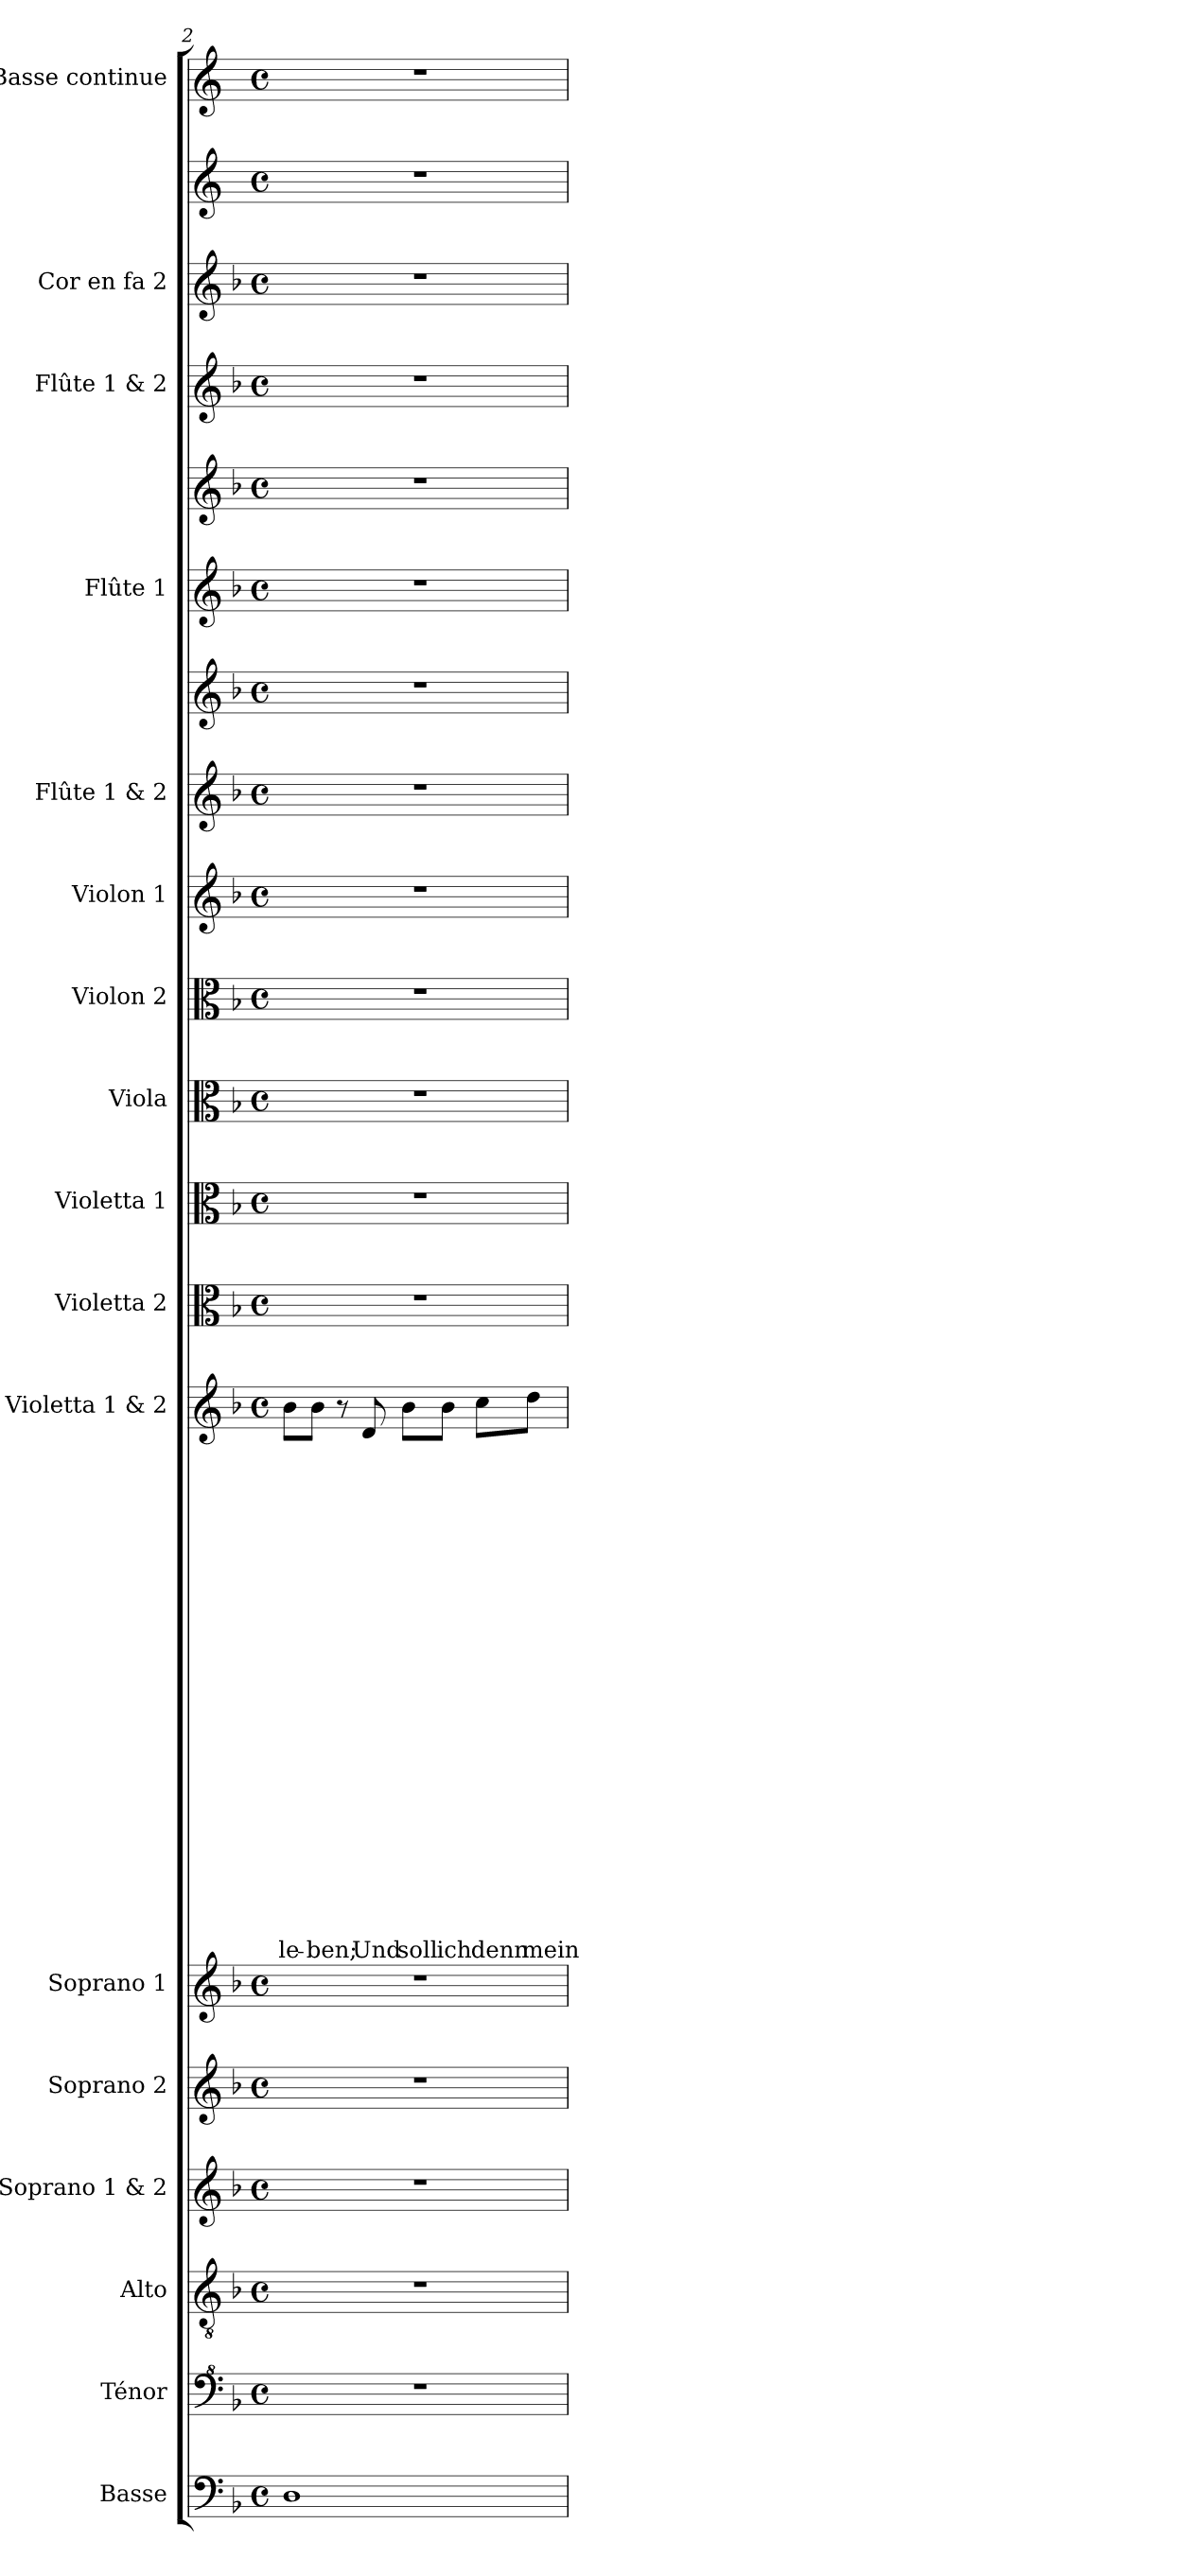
**kern	**kern	**kern	**kern	**kern	**kern	**kern	**text	**text	**text	**text	**text	**text	**text	**text	**text	**text	**text	**text	**text	**text	**text	**text	**text	**text	**text	**text	**text	**text	**text	**kern	**kern	**kern	**kern	**kern	**kern	**kern	**kern	**kern	**kern	**kern	**kern	**kern
*part17	*part16	*part15	*part14	*part13	*part12	*part11	*part11	*part11	*part11	*part11	*part11	*part11	*part11	*part11	*part11	*part11	*part11	*part11	*part11	*part11	*part11	*part11	*part11	*part11	*part11	*part11	*part11	*part11	*part11	*part10	*part9	*part8	*part7	*part6	*part5	*part5	*part4	*part4	*part3	*part2	*part2	*part1
*staff20	*staff19	*staff18	*staff17	*staff16	*staff15	*staff14	*staff14	*staff14	*staff14	*staff14	*staff14	*staff14	*staff14	*staff14	*staff14	*staff14	*staff14	*staff14	*staff14	*staff14	*staff14	*staff14	*staff14	*staff14	*staff14	*staff14	*staff14	*staff14	*staff14	*staff13	*staff12	*staff11	*staff10	*staff9	*staff8	*staff7	*staff6	*staff5	*staff4	*staff3	*staff2	*staff1
*I"Basse	*I"Ténor	*I"Alto	*I"Soprano 1 & 2	*I"Soprano 2	*I"Soprano 1	*I"Violetta 1 & 2	*	*	*	*	*	*	*	*	*	*	*	*	*	*	*	*	*	*	*	*	*	*	*	*I"Violetta 2	*I"Violetta 1	*I"Viola	*I"Violon 2	*I"Violon 1	*I"Flûte 1 & 2	*	*I"Flûte 1	*	*I"Flûte 1 & 2	*I"Cor en fa 2	*	*I"Basse continue
*I'Bas	*I'T	*I'A	*I'Pno	*I'S 2	*I'S 1	*	*	*	*	*	*	*	*	*	*	*	*	*	*	*	*	*	*	*	*	*	*	*	*	*I'Vta 2	*I'Vta 1	*I'Vla	*I'Vln 2	*I'Vln 1	*I'Vln 1	*	*I'Fl 1	*	*	*I'Cor 2	*	*I'BC
*clefF4	*clefF^4	*clefGv2	*clefG2	*clefG2	*clefG2	*clefG2	*	*	*	*	*	*	*	*	*	*	*	*	*	*	*	*	*	*	*	*	*	*	*	*clefC3	*clefC3	*clefC3	*clefC3	*clefG2	*clefG2	*clefG2	*clefG2	*clefG2	*clefG2	*clefG2	*clefG2	*clefG2
*ITrd7c12	*	*	*	*	*	*	*	*	*	*	*	*	*	*	*	*	*	*	*	*	*	*	*	*	*	*	*	*	*	*	*	*	*	*	*	*	*	*	*	*	*ITrd4c7	*ITrd4c7
*k[b-]	*k[b-]	*k[b-]	*k[b-]	*k[b-]	*k[b-]	*k[b-]	*	*	*	*	*	*	*	*	*	*	*	*	*	*	*	*	*	*	*	*	*	*	*	*k[b-]	*k[b-]	*k[b-]	*k[b-]	*k[b-]	*k[b-]	*k[b-]	*k[b-]	*k[b-]	*k[b-]	*k[b-]	*k[b-]	*k[b-]
*F:	*F:	*F:	*F:	*F:	*F:	*F:	*	*	*	*	*	*	*	*	*	*	*	*	*	*	*	*	*	*	*	*	*	*	*	*F:	*F:	*F:	*F:	*F:	*F:	*F:	*F:	*F:	*F:	*F:	*F:	*F:
*M4/4	*M4/4	*M4/4	*M4/4	*M4/4	*M4/4	*M4/4	*	*	*	*	*	*	*	*	*	*	*	*	*	*	*	*	*	*	*	*	*	*	*	*M4/4	*M4/4	*M4/4	*M4/4	*M4/4	*M4/4	*M4/4	*M4/4	*M4/4	*M4/4	*M4/4	*M4/4	*M4/4
*met(c)	*met(c)	*met(c)	*met(c)	*met(c)	*met(c)	*met(c)	*	*	*	*	*	*	*	*	*	*	*	*	*	*	*	*	*	*	*	*	*	*	*	*met(c)	*met(c)	*met(c)	*met(c)	*met(c)	*met(c)	*met(c)	*met(c)	*met(c)	*met(c)	*met(c)	*met(c)	*met(c)
=2	=2	=2	=2	=2	=2	=2	=2	=2	=2	=2	=2	=2	=2	=2	=2	=2	=2	=2	=2	=2	=2	=2	=2	=2	=2	=2	=2	=2	=2	=2	=2	=2	=2	=2	=2	=2	=2	=2	=2	=2	=2	=2
1DD	1r	1r	1r	1r	1r	8b-\L	.	.	.	.	.	.	.	.	.	.	.	.	.	.	.	.	.	.	.	.	.	.	le-	1r	1r	1r	1r	1r	1r	1r	1r	1r	1r	1r	1r	1r
.	.	.	.	.	.	8b-\J	.	.	.	.	.	.	.	.	.	.	.	.	.	.	.	.	.	.	.	.	.	.	-ben;	.	.	.	.	.	.	.	.	.	.	.	.	.
.	.	.	.	.	.	8r	.	.	.	.	.	.	.	.	.	.	.	.	.	.	.	.	.	.	.	.	.	.	.	.	.	.	.	.	.	.	.	.	.	.	.	.
.	.	.	.	.	.	8d/	.	.	.	.	.	.	.	.	.	.	.	.	.	.	.	.	.	.	.	.	.	.	Und	.	.	.	.	.	.	.	.	.	.	.	.	.
.	.	.	.	.	.	8b-\L	.	.	.	.	.	.	.	.	.	.	.	.	.	.	.	.	.	.	.	.	.	.	soll	.	.	.	.	.	.	.	.	.	.	.	.	.
.	.	.	.	.	.	8b-\J	.	.	.	.	.	.	.	.	.	.	.	.	.	.	.	.	.	.	.	.	.	.	ich	.	.	.	.	.	.	.	.	.	.	.	.	.
.	.	.	.	.	.	8cc\L	.	.	.	.	.	.	.	.	.	.	.	.	.	.	.	.	.	.	.	.	.	.	denn	.	.	.	.	.	.	.	.	.	.	.	.	.
.	.	.	.	.	.	8dd\J	.	.	.	.	.	.	.	.	.	.	.	.	.	.	.	.	.	.	.	.	.	.	mein	.	.	.	.	.	.	.	.	.	.	.	.	.
=	=	=	=	=	=	=	=	=	=	=	=	=	=	=	=	=	=	=	=	=	=	=	=	=	=	=	=	=	=	=	=	=	=	=	=	=	=	=	=	=	=	=
*-	*-	*-	*-	*-	*-	*-	*-	*-	*-	*-	*-	*-	*-	*-	*-	*-	*-	*-	*-	*-	*-	*-	*-	*-	*-	*-	*-	*-	*-	*-	*-	*-	*-	*-	*-	*-	*-	*-	*-	*-	*-	*-
